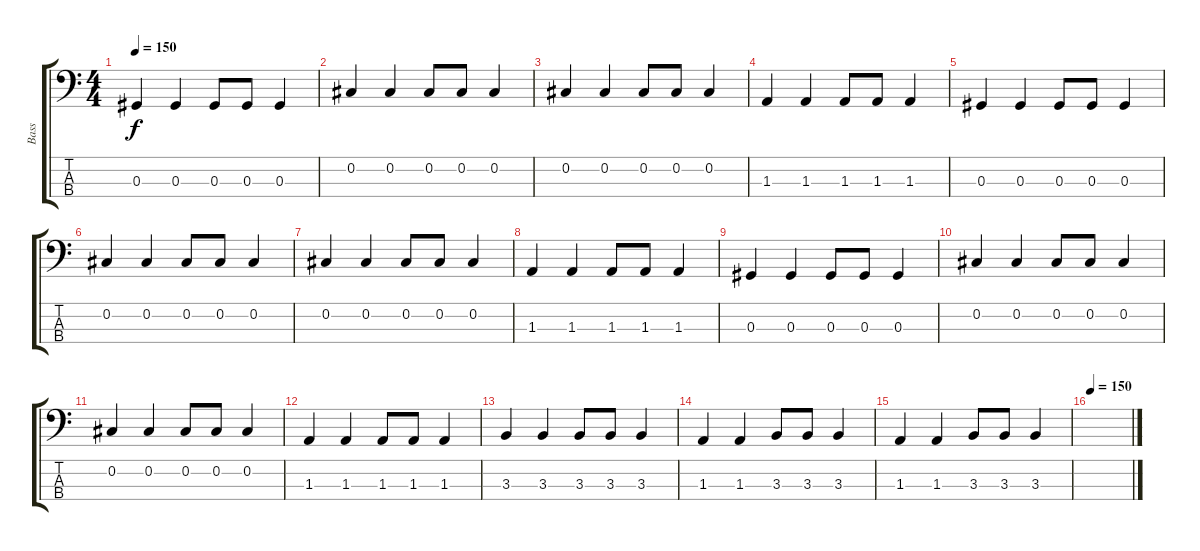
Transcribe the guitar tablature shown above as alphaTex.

\track ("Bass" "Bass") {instrument electricbassfinger}
\staff {score tabs}
\tuning (Gb2 Db2 Ab1 Eb1) {hide}
\ts (4 4)
\tempo 150
\clef f4
\ks c
0.3.4{dy f} 0.3.4 0.3.8 0.3.8 0.3.4 |
0.2.4 0.2.4 0.2.8 0.2.8 0.2.4 |
0.2.4 0.2.4 0.2.8 0.2.8 0.2.4 |
1.3.4 1.3.4 1.3.8 1.3.8 1.3.4 |
0.3.4 0.3.4 0.3.8 0.3.8 0.3.4 |
0.2.4 0.2.4 0.2.8 0.2.8 0.2.4 |
0.2.4 0.2.4 0.2.8 0.2.8 0.2.4 |
1.3.4 1.3.4 1.3.8 1.3.8 1.3.4 |
0.3.4 0.3.4 0.3.8 0.3.8 0.3.4 |
0.2.4 0.2.4 0.2.8 0.2.8 0.2.4 |
0.2.4 0.2.4 0.2.8 0.2.8 0.2.4 |
1.3.4 1.3.4 1.3.8 1.3.8 1.3.4 |
3.3.4 3.3.4 3.3.8 3.3.8 3.3.4 |
1.3.4 1.3.4 3.3.8 3.3.8 3.3.4 |
1.3.4 1.3.4 3.3.8 3.3.8 3.3.4 |
\tempo 150
